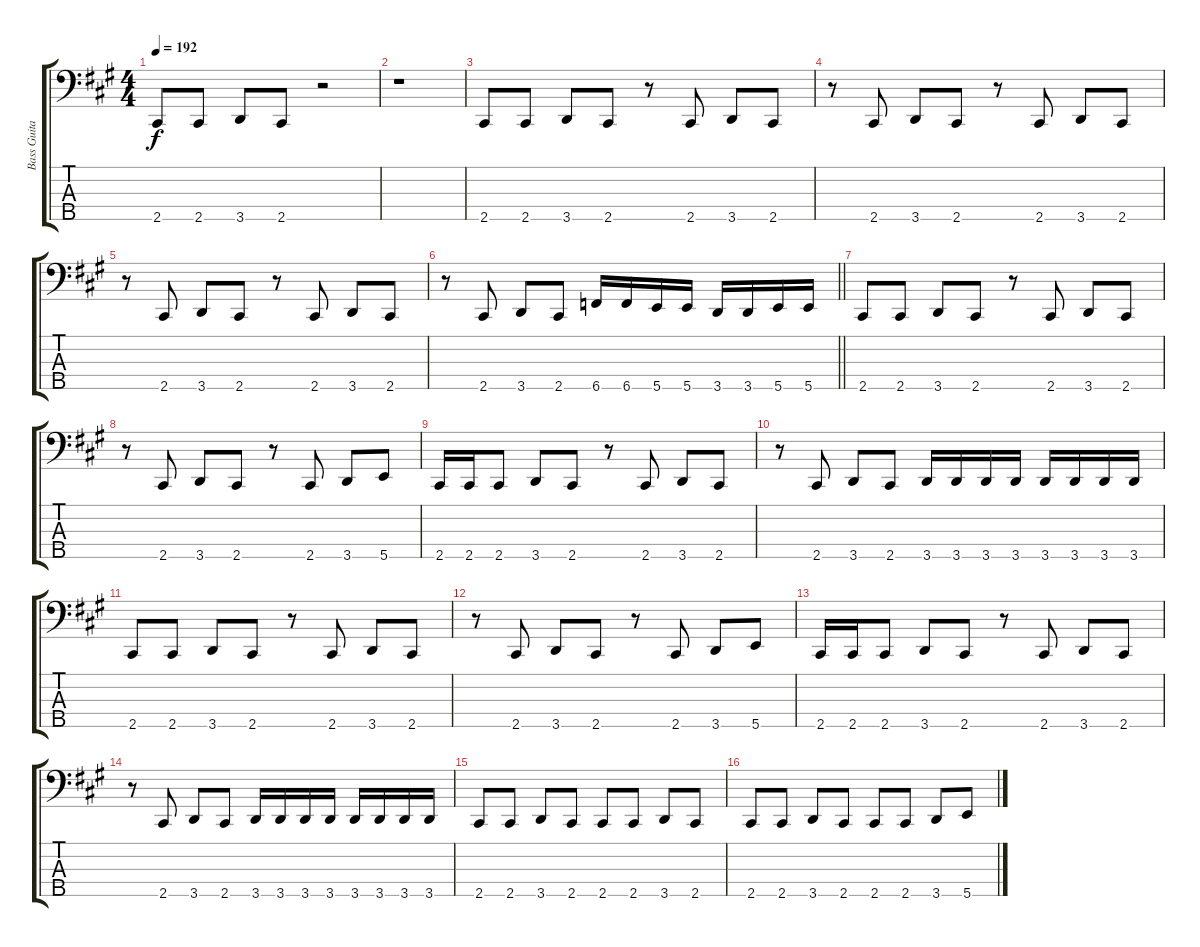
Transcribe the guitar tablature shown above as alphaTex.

\track ("Bass Guitar" "Bass Guita") {instrument electricbasspick}
\staff {score tabs}
\tuning (Gb2 D2 A1 E1 B0) {hide}
\ts (4 4)
\tempo 192
\clef f4
\ks f#minor
2.5.8{dy f} 2.5.8 3.5.8 2.5.8 r.2 |
r.1 |
2.5.8 2.5.8 3.5.8 2.5.8 r.8 2.5.8 3.5.8 2.5.8 |
r.8 2.5.8 3.5.8 2.5.8 r.8 2.5.8 3.5.8 2.5.8 |
r.8 2.5.8 3.5.8 2.5.8 r.8 2.5.8 3.5.8 2.5.8 |
\barLineRight lightlight
r.8 2.5.8 3.5.8 2.5.8 6.5.16 6.5.16 5.5.16 5.5.16 3.5.16 3.5.16 5.5.16 5.5.16 |
2.5.8 2.5.8 3.5.8 2.5.8 r.8 2.5.8 3.5.8 2.5.8 |
r.8 2.5.8 3.5.8 2.5.8 r.8 2.5.8 3.5.8 5.5.8 |
2.5.16 2.5.16 2.5.8 3.5.8 2.5.8 r.8 2.5.8 3.5.8 2.5.8 |
r.8 2.5.8 3.5.8 2.5.8 3.5.16 3.5.16 3.5.16 3.5.16 3.5.16 3.5.16 3.5.16 3.5.16 |
2.5.8 2.5.8 3.5.8 2.5.8 r.8 2.5.8 3.5.8 2.5.8 |
r.8 2.5.8 3.5.8 2.5.8 r.8 2.5.8 3.5.8 5.5.8 |
2.5.16 2.5.16 2.5.8 3.5.8 2.5.8 r.8 2.5.8 3.5.8 2.5.8 |
r.8 2.5.8 3.5.8 2.5.8 3.5.16 3.5.16 3.5.16 3.5.16 3.5.16 3.5.16 3.5.16 3.5.16 |
2.5.8 2.5.8 3.5.8 2.5.8 2.5.8 2.5.8 3.5.8 2.5.8 |
2.5.8 2.5.8 3.5.8 2.5.8 2.5.8 2.5.8 3.5.8 5.5.8
